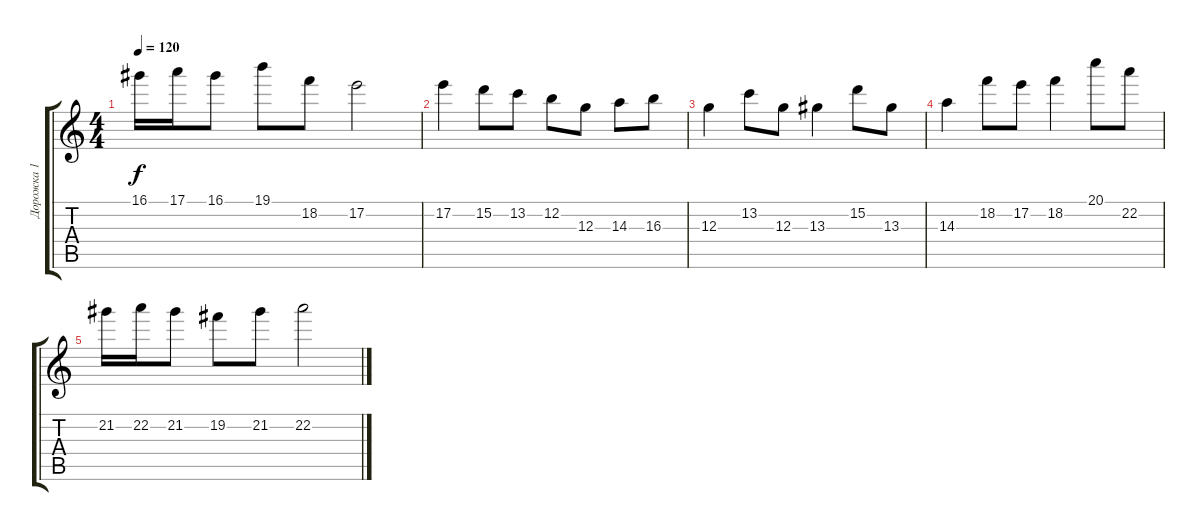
\track ("Дорожка 1" "Дорожка 1") {instrument distortionguitar}
\staff {score tabs}
\tuning (E4 B3 G3 D3 A2 E2) {hide}
\ts (4 4)
\tempo 120
\clef g2
\ks c
16.1.16{dy f} 17.1.16 16.1.8 19.1.8 18.2.8 17.2.2 |
17.2.4 15.2.8 13.2.8 12.2.8 12.3.8 14.3.8 16.3.8 |
12.3.4 13.2.8 12.3.8 13.3.4 15.2.8 13.3.8 |
14.3.4 18.2.8 17.2.8 18.2.4 20.1.8 22.2.8 |
21.2.16 22.2.16 21.2.8 19.2.8 21.2.8 22.2.2
